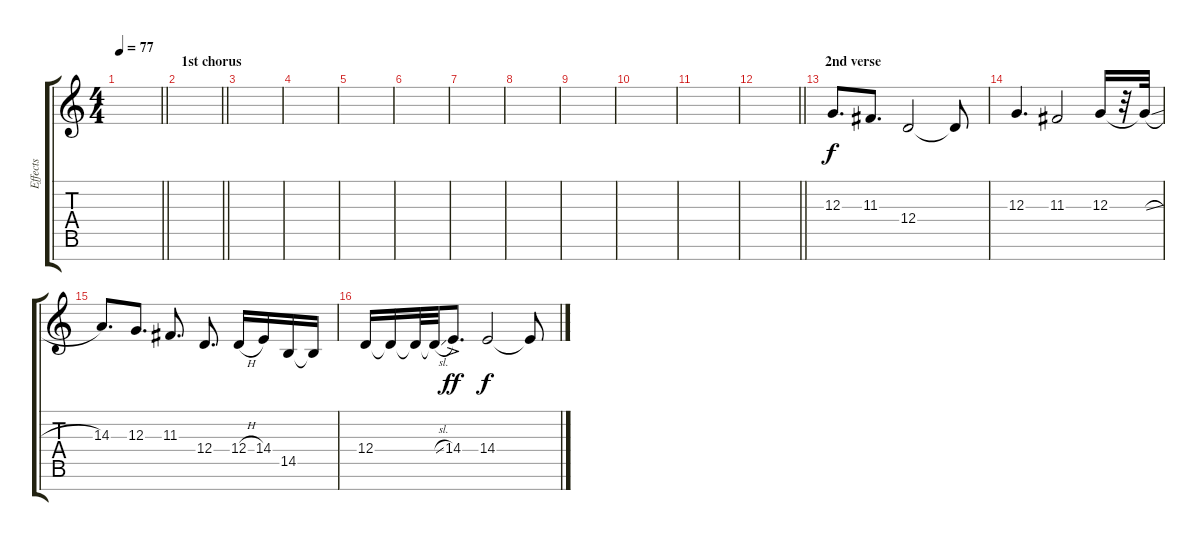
\track ("Effects" "Effects") {instrument fx7echoes}
\staff {score tabs}
\tuning (E4 B3 G3 D3 A2 E2 B1) {hide}
\ts (4 4)
\tempo 77
\clef g2
\barLineRight lightlight
\ks c
|
\section ("" "1st chorus")
\barLineRight lightlight
|
|
|
|
|
|
|
|
|
|
\barLineRight lightlight
|
\section ("" "2nd verse")
12.3.8{d} 11.3.8{d} 12.4.2 12.4{t}.8 |
12.3.4{d} 11.3.2 12.3.16 r.32 12.3{sl t}.32 |
14.3.8{d} 12.3.8{d} 11.3.8{d} 12.4.8{d} 12.4{h}.16 14.4.16 14.5.16 14.5{t}.16 |
12.4.16 12.4{t}.16 12.4{t}.32 12.4{sl t}.32 14.4{ac}.8{d dy ff} 14.4.2{dy f} 14.4{t}.8
